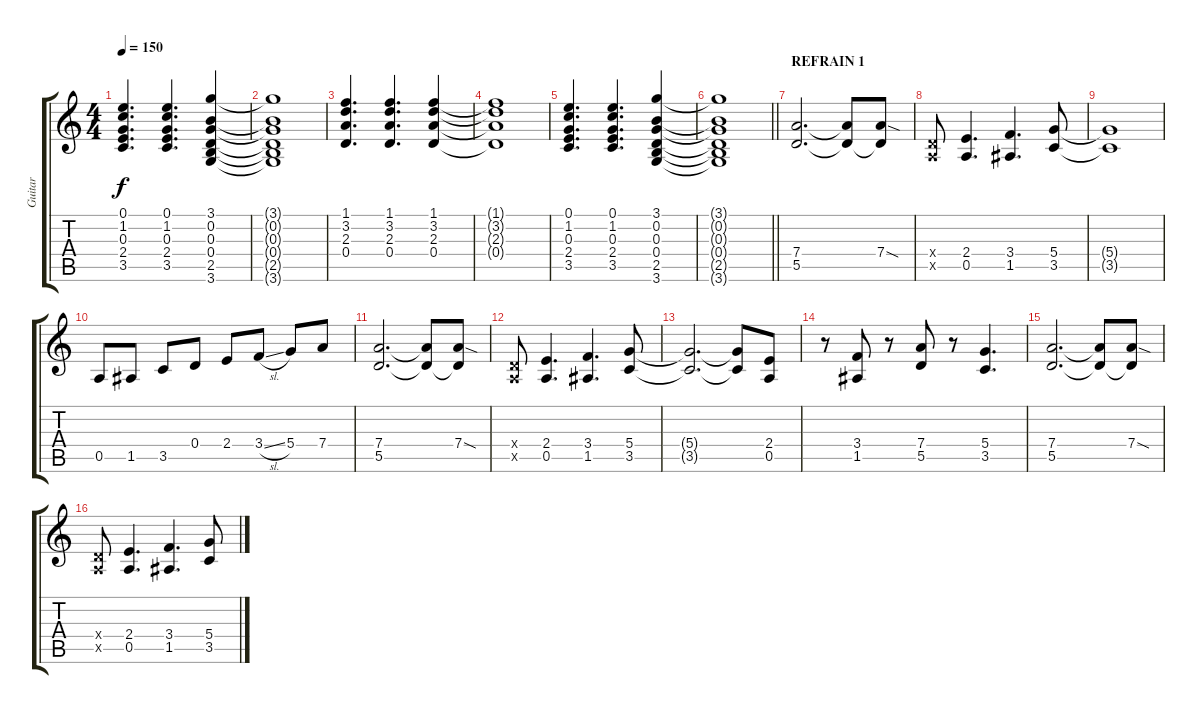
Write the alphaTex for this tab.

\track ("Guitar" "Guitar") {instrument distortionguitar}
\staff {score tabs}
\tuning (E4 B3 G3 D3 A2 E2) {hide}
\ts (4 4)
\tempo 150
\clef g2
\ks c
(0.1 1.2 0.3 2.4 3.5).4{d dy f} (0.1 1.2 0.3 2.4 3.5).4{d} (3.1 0.2 0.3 0.4 2.5 3.6).4 |
(3.1{t} 0.2{t} 0.3{t} 0.4{t} 2.5{t} 3.6{t}).1 |
(1.1 3.2 2.3 0.4).4{d} (1.1 3.2 2.3 0.4).4{d} (1.1 3.2 2.3 0.4).4 |
(1.1{t} 3.2{t} 2.3{t} 0.4{t}).1 |
(0.1 1.2 0.3 2.4 3.5).4{d} (0.1 1.2 0.3 2.4 3.5).4{d} (3.1 0.2 0.3 0.4 2.5 3.6).4 |
\barLineRight lightlight
(3.1{t} 0.2{t} 0.3{t} 0.4{t} 2.5{t} 3.6{t}).1 |
\section ("" "REFRAIN 1")
(7.4 5.5).2{d} (7.4{t} 5.5{t}).8 (7.4{sod} 5.5{t}).8 |
(0.4{x} 0.5{x}).8 (2.4 0.5).4{d} (3.4 1.5).4{d} (5.4 3.5).8 |
(5.4{t} 3.5{t}).1 |
0.5.8 1.5.8 3.5.8 0.4.8 2.4.8 3.4{sl}.8 5.4.8 7.4.8 |
(7.4 5.5).2{d} (7.4{t} 5.5{t}).8 (7.4{sod} 5.5{t}).8 |
(0.4{x} 0.5{x}).8 (2.4 0.5).4{d} (3.4 1.5).4{d} (5.4 3.5).8 |
(5.4{t} 3.5{t}).2{d} (5.4{t} 3.5{t}).8 (2.4 0.5).8 |
r.8 (3.4 1.5).8 r.8 (7.4 5.5).8 r.8 (5.4 3.5).4{d} |
(7.4 5.5).2{d} (7.4{t} 5.5{t}).8 (7.4{sod} 5.5{t}).8 |
(0.4{x} 0.5{x}).8 (2.4 0.5).4{d} (3.4 1.5).4{d} (5.4 3.5).8
